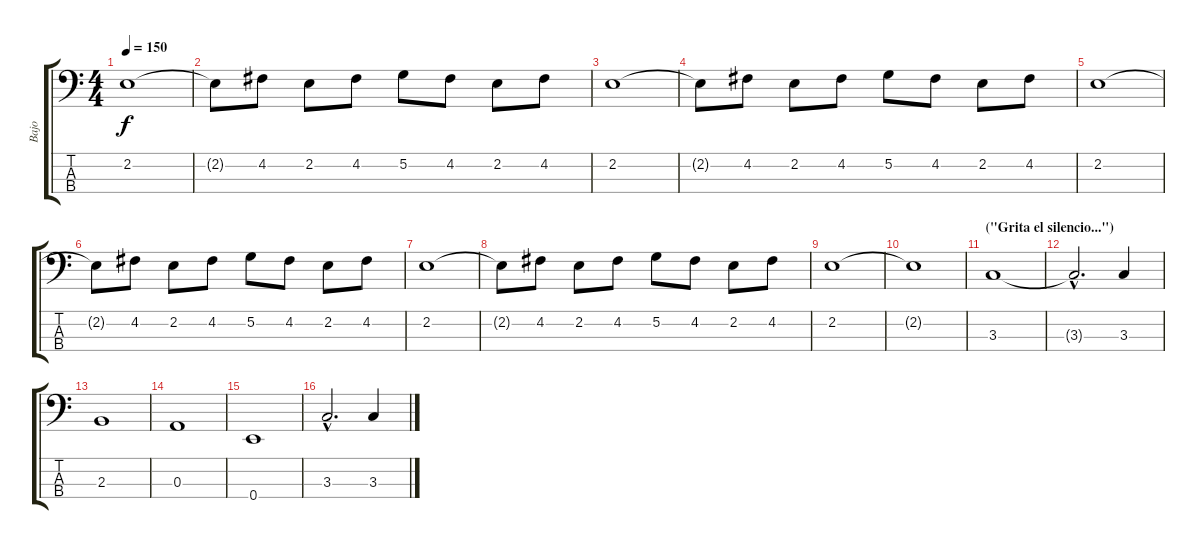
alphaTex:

\track ("Bajo" "Bajo") {instrument electricbassfinger}
\staff {score tabs}
\tuning (G2 D2 A1 E1) {hide}
\ts (4 4)
\tempo 150
\clef f4
\ks c
2.2.1{dy f} |
2.2{t}.8 4.2.8 2.2.8 4.2.8 5.2.8 4.2.8 2.2.8 4.2.8 |
2.2.1 |
2.2{t}.8 4.2.8 2.2.8 4.2.8 5.2.8 4.2.8 2.2.8 4.2.8 |
2.2.1 |
2.2{t}.8 4.2.8 2.2.8 4.2.8 5.2.8 4.2.8 2.2.8 4.2.8 |
2.2.1 |
2.2{t}.8 4.2.8 2.2.8 4.2.8 5.2.8 4.2.8 2.2.8 4.2.8 |
2.2.1 |
2.2{t}.1 |
\section ("" "(\"Grita el silencio...\")")
3.3.1 |
3.3{hac t}.2{d} 3.3.4 |
2.3.1 |
0.3.1 |
0.4.1 |
3.3{hac}.2{d} 3.3.4
